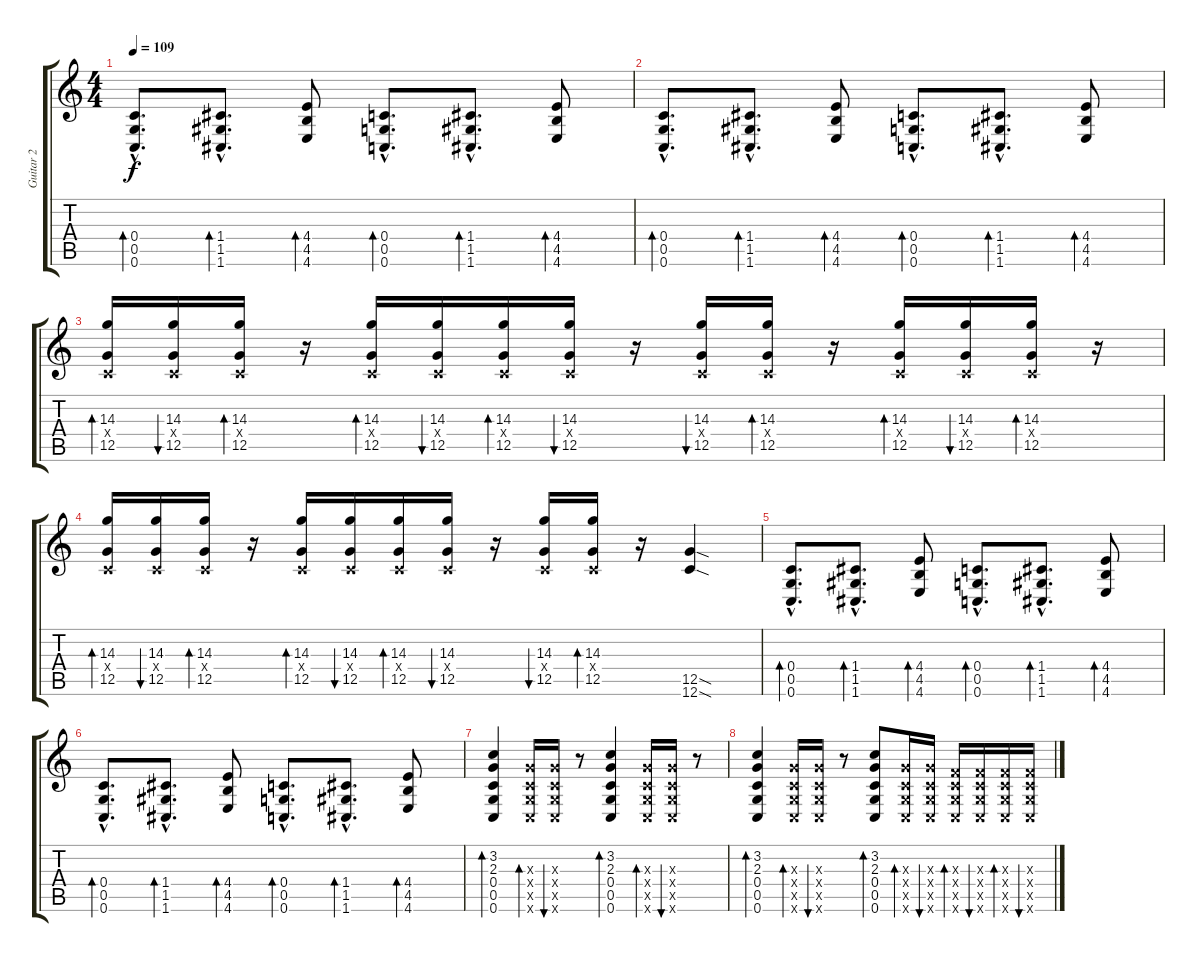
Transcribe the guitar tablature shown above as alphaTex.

\track ("Guitar 2" "Guitar 2") {instrument distortionguitar}
\staff {score tabs}
\tuning (D4 A3 F3 C3 G2 C2) {hide}
\ts (4 4)
\tempo 109
\clef g2
\ks c
(0.4{hac} 0.5{hac} 0.6{hac}).8{d bd 60 dy f} (1.4{hac} 1.5{hac} 1.6{hac}).8{d bd 60} (4.4 4.5 4.6).8{bd 60} (0.4{hac} 0.5{hac} 0.6{hac}).8{d bd 60} (1.4{hac} 1.5{hac} 1.6{hac}).8{d bd 60} (4.4 4.5 4.6).8{bd 60} |
(0.4{hac} 0.5{hac} 0.6{hac}).8{d bd 60} (1.4{hac} 1.5{hac} 1.6{hac}).8{d bd 60} (4.4 4.5 4.6).8{bd 60} (0.4{hac} 0.5{hac} 0.6{hac}).8{d bd 60} (1.4{hac} 1.5{hac} 1.6{hac}).8{d bd 60} (4.4 4.5 4.6).8{bd 60} |
(14.3 0.4{x} 12.5).16{bd 240} (14.3 0.4{x} 12.5).16{bu 240} (14.3 0.4{x} 12.5).16{bd 240} r.16 (14.3 0.4{x} 12.5).16{bd 240} (14.3 0.4{x} 12.5).16{bu 240} (14.3 0.4{x} 12.5).16{bd 240} (14.3 0.4{x} 12.5).16{bu 240} r.16 (14.3 0.4{x} 12.5).16{bu 240} (14.3 0.4{x} 12.5).16{bd 240} r.16 (14.3 0.4{x} 12.5).16{bd 240} (14.3 0.4{x} 12.5).16{bu 240} (14.3 0.4{x} 12.5).16{bd 240} r.16 |
(14.3 0.4{x} 12.5).16{bd 240} (14.3 0.4{x} 12.5).16{bu 240} (14.3 0.4{x} 12.5).16{bd 240} r.16 (14.3 0.4{x} 12.5).16{bd 240} (14.3 0.4{x} 12.5).16{bu 240} (14.3 0.4{x} 12.5).16{bd 240} (14.3 0.4{x} 12.5).16{bu 240} r.16 (14.3 0.4{x} 12.5).16{bu 240} (14.3 0.4{x} 12.5).16{bd 240} r.16 (12.5{sod} 12.6{sod}).4 |
(0.4{hac} 0.5{hac} 0.6{hac}).8{d bd 60} (1.4{hac} 1.5{hac} 1.6{hac}).8{d bd 60} (4.4 4.5 4.6).8{bd 60} (0.4{hac} 0.5{hac} 0.6{hac}).8{d bd 60} (1.4{hac} 1.5{hac} 1.6{hac}).8{d bd 60} (4.4 4.5 4.6).8{bd 60} |
(0.4{hac} 0.5{hac} 0.6{hac}).8{d bd 60} (1.4{hac} 1.5{hac} 1.6{hac}).8{d bd 60} (4.4 4.5 4.6).8{bd 60} (0.4{hac} 0.5{hac} 0.6{hac}).8{d bd 60} (1.4{hac} 1.5{hac} 1.6{hac}).8{d bd 60} (4.4 4.5 4.6).8{bd 60} |
(3.2 2.3 0.4 0.5 0.6).4{bd 120} (2.3{x} 0.4{x} 0.5{x} 0.6{x}).16{bd 120} (2.3{x} 0.4{x} 0.5{x} 0.6{x}).16{bu 120} r.8 (3.2 2.3 0.4 0.5 0.6).4{bd 120} (2.3{x} 0.4{x} 0.5{x} 0.6{x}).16{bd 120} (2.3{x} 0.4{x} 0.5{x} 0.6{x}).16{bu 120} r.8 |
(3.2 2.3 0.4 0.5 0.6).4{bd 120} (2.3{x} 0.4{x} 0.5{x} 0.6{x}).16{bd 120} (2.3{x} 0.4{x} 0.5{x} 0.6{x}).16{bu 120} r.8 (3.2 2.3 0.4 0.5 0.6).8{bd 120} (2.3{x} 0.4{x} 0.5{x} 0.6{x}).16{bd 120} (2.3{x} 0.4{x} 0.5{x} 0.6{x}).16{bu 120} (0.3{x} 0.4{x} 0.5{x} 0.6{x}).16{bd 240} (0.3{x} 0.4{x} 0.5{x} 0.6{x}).16{bu 240} (0.3{x} 0.4{x} 0.5{x} 0.6{x}).16{bd 240} (0.3{x} 0.4{x} 0.5{x} 0.6{x}).16{bu 240}
